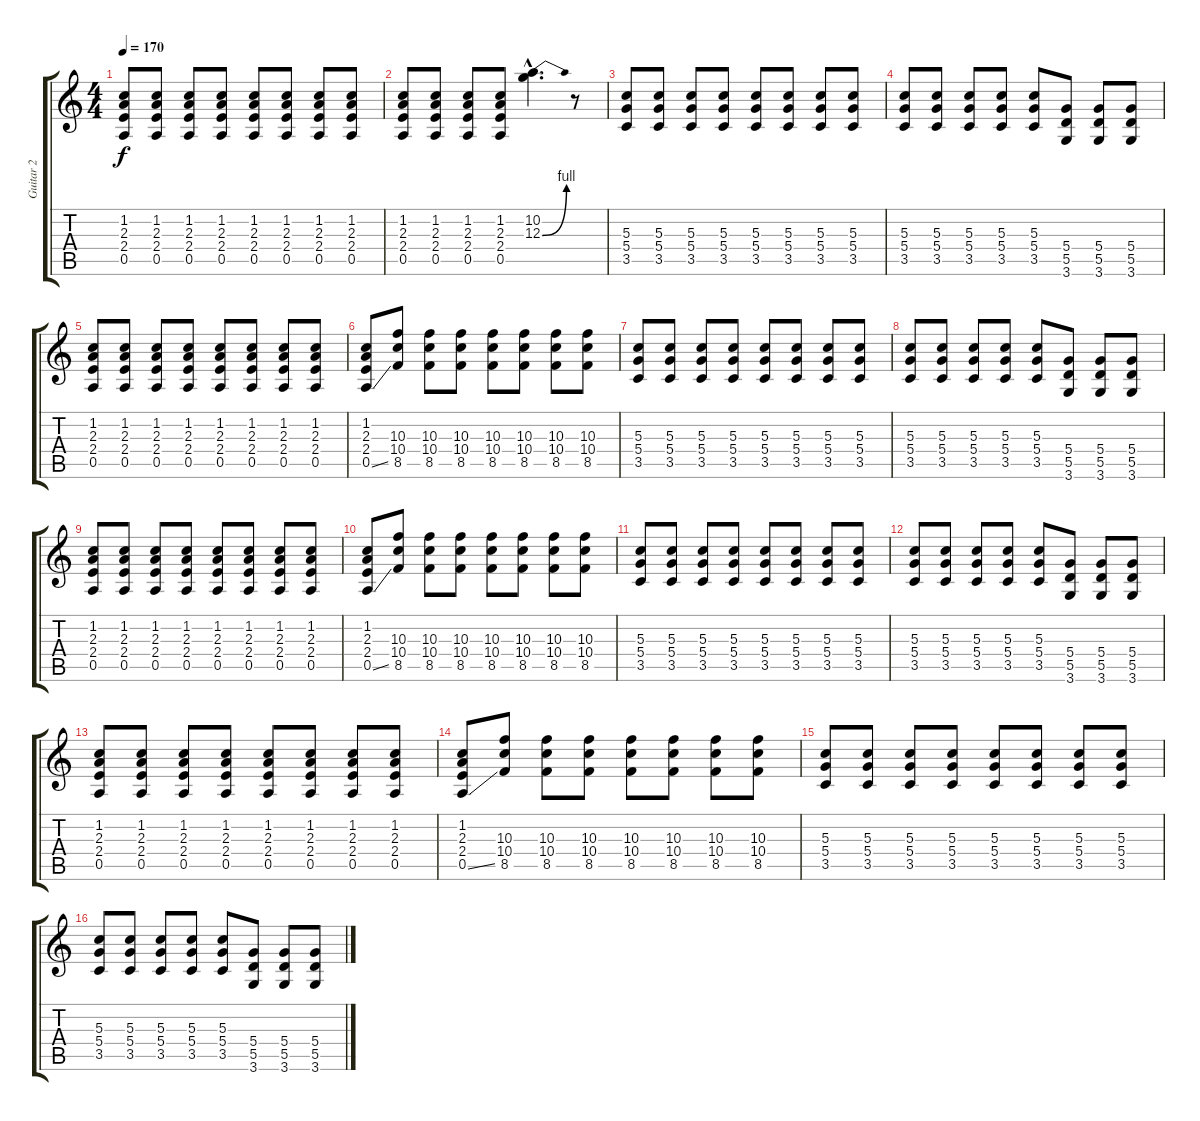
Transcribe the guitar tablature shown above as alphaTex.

\track ("Guitar 2" "Guitar 2") {instrument distortionguitar}
\staff {score tabs}
\tuning (E4 B3 G3 D3 A2 E2) {hide}
\ts (4 4)
\tempo 170
\clef g2
\ks c
(1.2 2.3 2.4 0.5).8{dy f} (1.2 2.3 2.4 0.5).8 (1.2 2.3 2.4 0.5).8 (1.2 2.3 2.4 0.5).8 (1.2 2.3 2.4 0.5).8 (1.2 2.3 2.4 0.5).8 (1.2 2.3 2.4 0.5).8 (1.2 2.3 2.4 0.5).8 |
(1.2 2.3 2.4 0.5).8 (1.2 2.3 2.4 0.5).8 (1.2 2.3 2.4 0.5).8 (1.2 2.3 2.4 0.5).8 (10.2{hac} 12.3{be (bend 0 0 60 4) hac}).4{d} r.8 |
(5.3 5.4 3.5).8 (5.3 5.4 3.5).8 (5.3 5.4 3.5).8 (5.3 5.4 3.5).8 (5.3 5.4 3.5).8 (5.3 5.4 3.5).8 (5.3 5.4 3.5).8 (5.3 5.4 3.5).8 |
(5.3 5.4 3.5).8 (5.3 5.4 3.5).8 (5.3 5.4 3.5).8 (5.3 5.4 3.5).8 (5.3 5.4 3.5).8 (5.4 5.5 3.6).8 (5.4 5.5 3.6).8 (5.4 5.5 3.6).8 |
(1.2 2.3 2.4 0.5).8 (1.2 2.3 2.4 0.5).8 (1.2 2.3 2.4 0.5).8 (1.2 2.3 2.4 0.5).8 (1.2 2.3 2.4 0.5).8 (1.2 2.3 2.4 0.5).8 (1.2 2.3 2.4 0.5).8 (1.2 2.3 2.4 0.5).8 |
(1.2 2.3 2.4 0.5{ss}).8 (10.3 10.4 8.5).8 (10.3 10.4 8.5).8 (10.3 10.4 8.5).8 (10.3 10.4 8.5).8 (10.3 10.4 8.5).8 (10.3 10.4 8.5).8 (10.3 10.4 8.5).8 |
(5.3 5.4 3.5).8 (5.3 5.4 3.5).8 (5.3 5.4 3.5).8 (5.3 5.4 3.5).8 (5.3 5.4 3.5).8 (5.3 5.4 3.5).8 (5.3 5.4 3.5).8 (5.3 5.4 3.5).8 |
(5.3 5.4 3.5).8 (5.3 5.4 3.5).8 (5.3 5.4 3.5).8 (5.3 5.4 3.5).8 (5.3 5.4 3.5).8 (5.4 5.5 3.6).8 (5.4 5.5 3.6).8 (5.4 5.5 3.6).8 |
(1.2 2.3 2.4 0.5).8 (1.2 2.3 2.4 0.5).8 (1.2 2.3 2.4 0.5).8 (1.2 2.3 2.4 0.5).8 (1.2 2.3 2.4 0.5).8 (1.2 2.3 2.4 0.5).8 (1.2 2.3 2.4 0.5).8 (1.2 2.3 2.4 0.5).8 |
(1.2 2.3 2.4 0.5{ss}).8 (10.3 10.4 8.5).8 (10.3 10.4 8.5).8 (10.3 10.4 8.5).8 (10.3 10.4 8.5).8 (10.3 10.4 8.5).8 (10.3 10.4 8.5).8 (10.3 10.4 8.5).8 |
(5.3 5.4 3.5).8 (5.3 5.4 3.5).8 (5.3 5.4 3.5).8 (5.3 5.4 3.5).8 (5.3 5.4 3.5).8 (5.3 5.4 3.5).8 (5.3 5.4 3.5).8 (5.3 5.4 3.5).8 |
(5.3 5.4 3.5).8 (5.3 5.4 3.5).8 (5.3 5.4 3.5).8 (5.3 5.4 3.5).8 (5.3 5.4 3.5).8 (5.4 5.5 3.6).8 (5.4 5.5 3.6).8 (5.4 5.5 3.6).8 |
(1.2 2.3 2.4 0.5).8 (1.2 2.3 2.4 0.5).8 (1.2 2.3 2.4 0.5).8 (1.2 2.3 2.4 0.5).8 (1.2 2.3 2.4 0.5).8 (1.2 2.3 2.4 0.5).8 (1.2 2.3 2.4 0.5).8 (1.2 2.3 2.4 0.5).8 |
(1.2 2.3 2.4 0.5{ss}).8 (10.3 10.4 8.5).8 (10.3 10.4 8.5).8 (10.3 10.4 8.5).8 (10.3 10.4 8.5).8 (10.3 10.4 8.5).8 (10.3 10.4 8.5).8 (10.3 10.4 8.5).8 |
(5.3 5.4 3.5).8 (5.3 5.4 3.5).8 (5.3 5.4 3.5).8 (5.3 5.4 3.5).8 (5.3 5.4 3.5).8 (5.3 5.4 3.5).8 (5.3 5.4 3.5).8 (5.3 5.4 3.5).8 |
(5.3 5.4 3.5).8 (5.3 5.4 3.5).8 (5.3 5.4 3.5).8 (5.3 5.4 3.5).8 (5.3 5.4 3.5).8 (5.4 5.5 3.6).8 (5.4 5.5 3.6).8 (5.4 5.5 3.6).8
